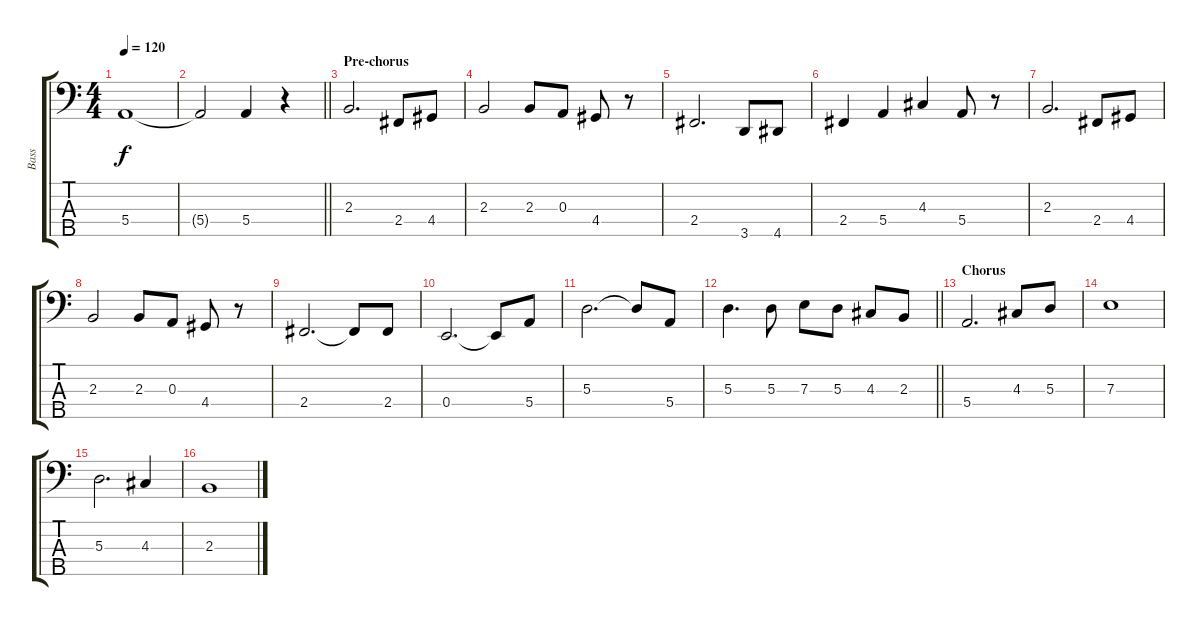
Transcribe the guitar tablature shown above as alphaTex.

\track ("Bass" "Bass") {instrument electricbassfinger}
\staff {score tabs}
\tuning (G2 D2 A1 E1 B0) {hide}
\ts (4 4)
\tempo 120
\clef f4
\ks c
5.4.1{dy f} |
\barLineRight lightlight
5.4{t}.2 5.4.4 r.4 |
\section ("" "Pre-chorus")
2.3.2{d} 2.4.8 4.4.8 |
2.3.2 2.3.8 0.3.8 4.4.8 r.8 |
2.4.2{d} 3.5.8 4.5.8 |
2.4.4 5.4.4 4.3.4 5.4.8 r.8 |
2.3.2{d} 2.4.8 4.4.8 |
2.3.2 2.3.8 0.3.8 4.4.8 r.8 |
2.4.2{d} 2.4{t}.8 2.4.8 |
0.4.2{d} 0.4{t}.8 5.4.8 |
5.3.2{d} 5.3{t}.8 5.4.8 |
\barLineRight lightlight
5.3.4{d} 5.3.8 7.3.8 5.3.8 4.3.8 2.3.8 |
\section ("" "Chorus")
5.4.2{d} 4.3.8 5.3.8 |
7.3.1 |
5.3.2{d} 4.3.4 |
2.3.1
